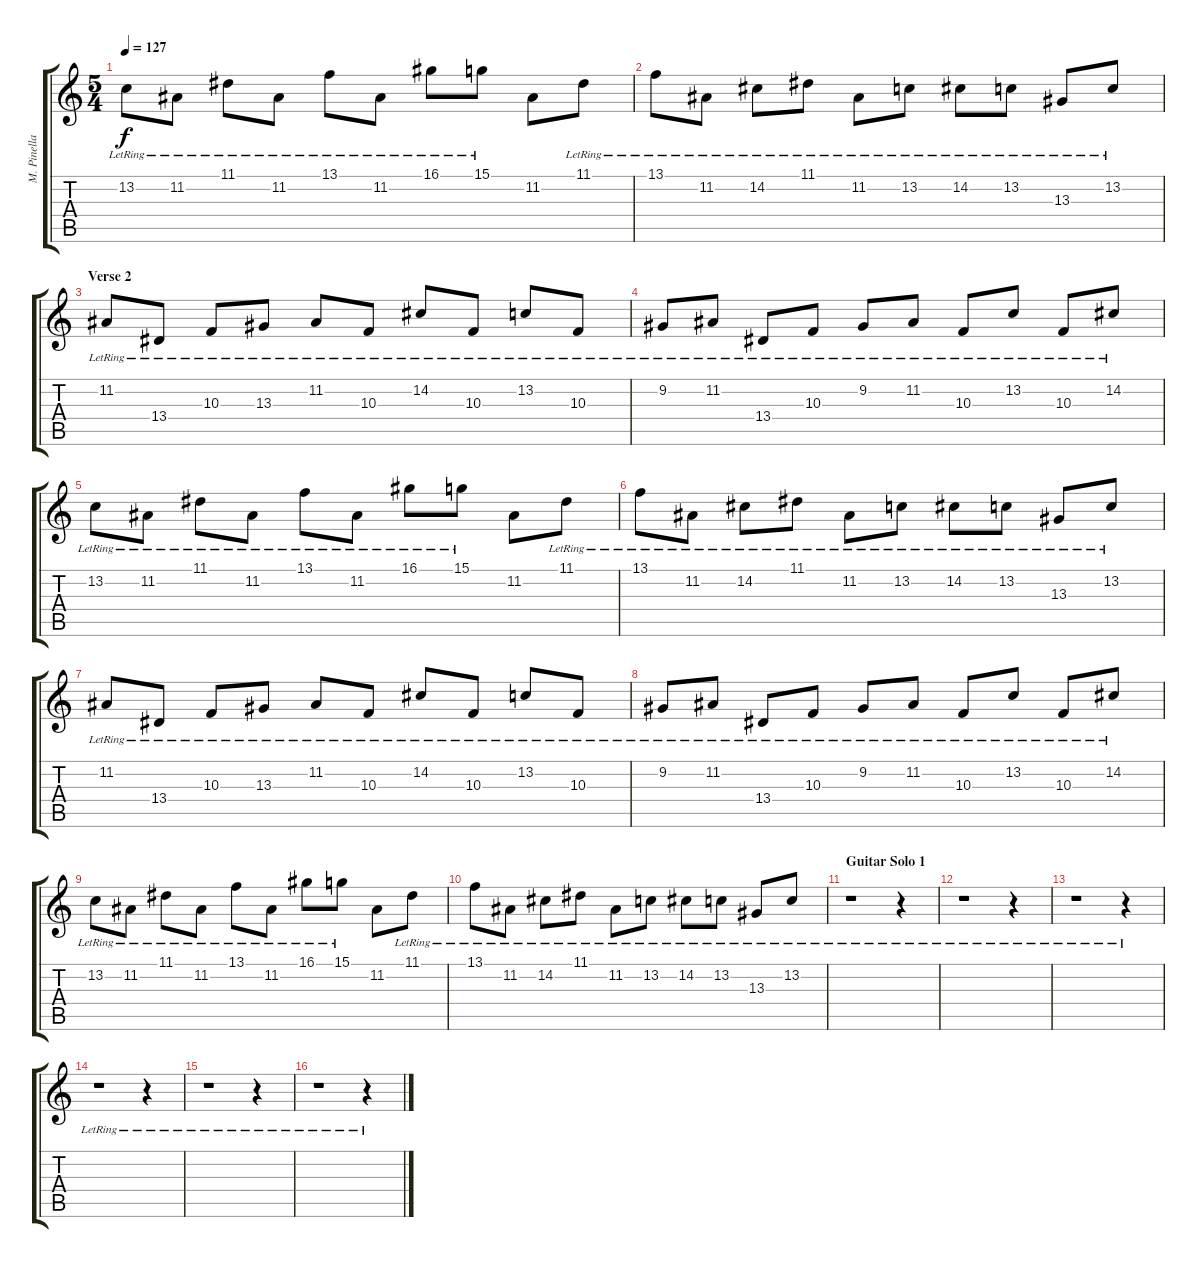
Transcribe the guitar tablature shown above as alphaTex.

\track ("M. Pinella [New Age Pad]" "M. Pinella") {instrument pad1newage}
\staff {score tabs}
\tuning (E4 B3 G3 D3 A2 E2) {hide}
\ts (5 4)
\tempo 127
\clef g2
\ks c
13.2{lr}.8{dy f} 11.2{lr}.8 11.1{lr}.8 11.2{lr}.8 13.1{lr}.8 11.2{lr}.8 16.1{lr}.8 15.1{lr}.8 11.2.8 11.1{lr}.8 |
13.1{lr}.8 11.2{lr}.8 14.2{lr}.8 11.1{lr}.8 11.2{lr}.8 13.2{lr}.8 14.2{lr}.8 13.2{lr}.8 13.3{lr}.8 13.2{lr}.8 |
\section ("" "Verse 2")
11.2{lr}.8 13.4{lr}.8 10.3{lr}.8 13.3{lr}.8 11.2{lr}.8 10.3{lr}.8 14.2{lr}.8 10.3{lr}.8 13.2{lr}.8 10.3{lr}.8 |
9.2{lr}.8 11.2{lr}.8 13.4{lr}.8 10.3{lr}.8 9.2{lr}.8 11.2{lr}.8 10.3{lr}.8 13.2{lr}.8 10.3{lr}.8 14.2{lr}.8 |
13.2{lr}.8 11.2{lr}.8 11.1{lr}.8 11.2{lr}.8 13.1{lr}.8 11.2{lr}.8 16.1{lr}.8 15.1{lr}.8 11.2.8 11.1{lr}.8 |
13.1{lr}.8 11.2{lr}.8 14.2{lr}.8 11.1{lr}.8 11.2{lr}.8 13.2{lr}.8 14.2{lr}.8 13.2{lr}.8 13.3{lr}.8 13.2{lr}.8 |
11.2{lr}.8 13.4{lr}.8 10.3{lr}.8 13.3{lr}.8 11.2{lr}.8 10.3{lr}.8 14.2{lr}.8 10.3{lr}.8 13.2{lr}.8 10.3{lr}.8 |
9.2{lr}.8 11.2{lr}.8 13.4{lr}.8 10.3{lr}.8 9.2{lr}.8 11.2{lr}.8 10.3{lr}.8 13.2{lr}.8 10.3{lr}.8 14.2{lr}.8 |
13.2{lr}.8 11.2{lr}.8 11.1{lr}.8 11.2{lr}.8 13.1{lr}.8 11.2{lr}.8 16.1{lr}.8 15.1{lr}.8 11.2.8 11.1{lr}.8 |
13.1{lr}.8 11.2{lr}.8 14.2{lr}.8 11.1{lr}.8 11.2{lr}.8 13.2{lr}.8 14.2{lr}.8 13.2{lr}.8 13.3{lr}.8 13.2{lr}.8 |
\section ("" "Guitar Solo 1")
r.1 r.4 |
r.1 r.4 |
r.1 r.4 |
r.1 r.4 |
r.1 r.4 |
r.1 r.4
